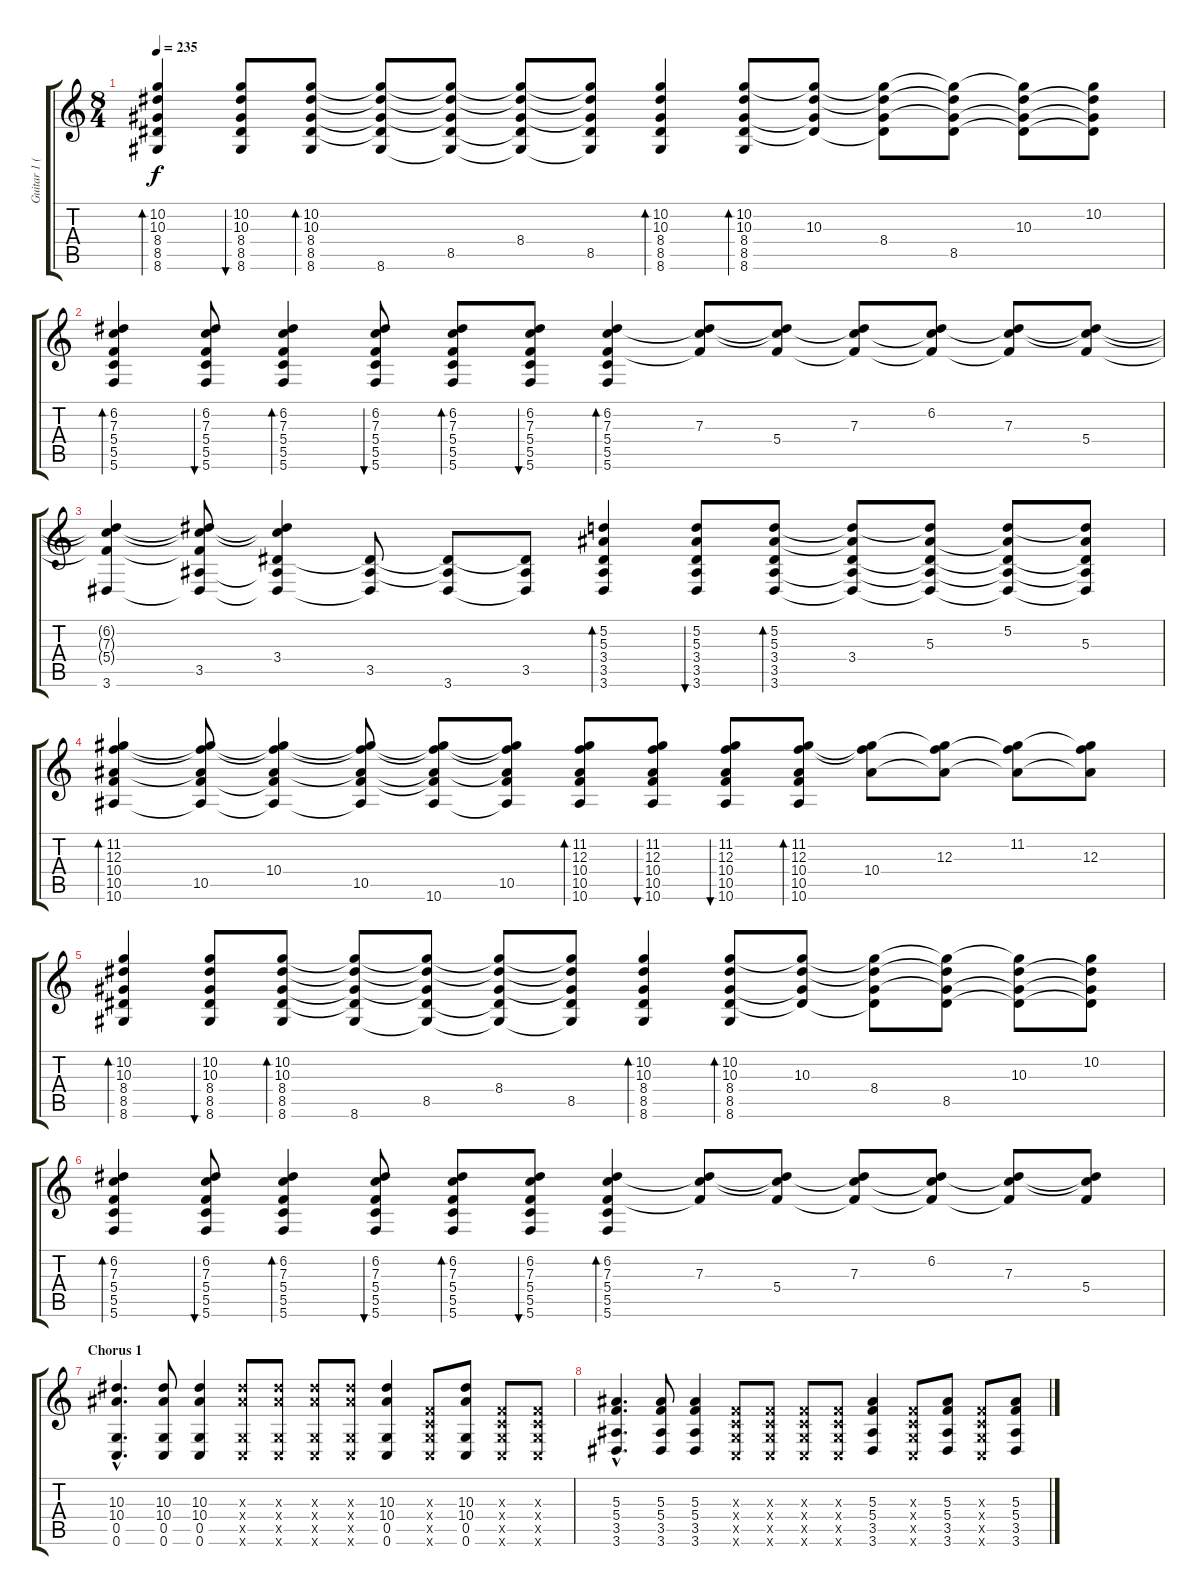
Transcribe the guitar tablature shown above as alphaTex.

\track ("Guitar 1 (Paul)" "Guitar 1 (") {instrument distortionguitar}
\staff {score tabs}
\tuning (D4 A3 F3 C3 G2 C2) {hide}
\ts (8 4)
\tempo 235
\clef g2
\ks c
(10.2 10.3 8.4 8.5 8.6).4{bd 60 dy f} (10.2 10.3 8.4 8.5 8.6).8{bu 60} (10.2 10.3 8.4 8.5 8.6).8{bd 60} (10.2{t} 10.3{t} 8.4{t} 8.5{t} 8.6).8 (10.2{t} 10.3{t} 8.4{t} 8.5 8.6{t}).8 (10.2{t} 10.3{t} 8.4 8.5{t} 8.6{t}).8 (10.2{t} 10.3{t} 8.4{t} 8.5 8.6{t}).8 (10.2 10.3 8.4 8.5 8.6).4{bd 60} (10.2 10.3 8.4 8.5 8.6).8{bd 60} (10.2{t} 10.3 8.4{t} 8.5{t}).8 (10.2{t} 10.3{t} 8.4 8.5{t}).8 (10.2{t} 10.3{t} 8.4{t} 8.5).8 (10.2{t} 10.3 8.4{t} 8.5{t}).8 (10.2 10.3{t} 8.4{t} 8.5{t}).8 |
(6.2 7.3 5.4 5.5 5.6).4{bd 60} (6.2 7.3 5.4 5.5 5.6).8{bu 60} (6.2 7.3 5.4 5.5 5.6).4{bd 60} (6.2 7.3 5.4 5.5 5.6).8{bu 60} (6.2 7.3 5.4 5.5 5.6).8{bd 60} (6.2 7.3 5.4 5.5 5.6).8{bu 60} (6.2 7.3 5.4 5.5 5.6).4{bd 60} (6.2{t} 7.3 5.4{t}).8 (6.2{t} 7.3{t} 5.4).8 (6.2{t} 7.3 5.4{t}).8 (6.2 7.3{t} 5.4{t}).8 (6.2{t} 7.3 5.4{t}).8 (6.2{t} 7.3{t} 5.4).8 |
(6.2{t} 7.3{t} 5.4{t} 3.6).4 (6.2{t} 7.3{t} 5.4{t} 3.5 3.6{t}).8 (6.2{t} 7.3{t} 3.4 3.5{t} 3.6{t}).4 (3.4{t} 3.5 3.6{t}).8 (3.4{t} 3.5{t} 3.6).8 (3.4{t} 3.5 3.6{t}).8 (5.2 5.3 3.4 3.5 3.6).4{bd 60} (5.2 5.3 3.4 3.5 3.6).8{bu 60} (5.2 5.3 3.4 3.5 3.6).8{bd 60} (5.2{t} 5.3{t} 3.4 3.5{t} 3.6{t}).8 (5.2{t} 5.3 3.4{t} 3.5{t} 3.6{t}).8 (5.2 5.3{t} 3.4{t} 3.5{t} 3.6{t}).8 (5.2{t} 5.3 3.4{t} 3.5{t} 3.6{t}).8 |
(11.2 12.3 10.4 10.5 10.6).4{bd 60} (11.2{t} 12.3{t} 10.4{t} 10.5 10.6{t}).8 (11.2{t} 12.3{t} 10.4 10.5{t} 10.6{t}).4 (11.2{t} 12.3{t} 10.4{t} 10.5 10.6{t}).8 (11.2{t} 12.3{t} 10.4{t} 10.5{t} 10.6).8 (11.2{t} 12.3{t} 10.4{t} 10.5 10.6{t}).8 (11.2 12.3 10.4 10.5 10.6).8{bd 60} (11.2 12.3 10.4 10.5 10.6).8{bu 60} (11.2 12.3 10.4 10.5 10.6).8{bu 60} (11.2 12.3 10.4 10.5 10.6).8{bd 60} (11.2{t} 12.3{t} 10.4).8 (11.2{t} 12.3 10.4{t}).8 (11.2 12.3{t} 10.4{t}).8 (11.2{t} 12.3 10.4{t}).8 |
(10.2 10.3 8.4 8.5 8.6).4{bd 60} (10.2 10.3 8.4 8.5 8.6).8{bu 60} (10.2 10.3 8.4 8.5 8.6).8{bd 60} (10.2{t} 10.3{t} 8.4{t} 8.5{t} 8.6).8 (10.2{t} 10.3{t} 8.4{t} 8.5 8.6{t}).8 (10.2{t} 10.3{t} 8.4 8.5{t} 8.6{t}).8 (10.2{t} 10.3{t} 8.4{t} 8.5 8.6{t}).8 (10.2 10.3 8.4 8.5 8.6).4{bd 60} (10.2 10.3 8.4 8.5 8.6).8{bd 60} (10.2{t} 10.3 8.4{t} 8.5{t}).8 (10.2{t} 10.3{t} 8.4 8.5{t}).8 (10.2{t} 10.3{t} 8.4{t} 8.5).8 (10.2{t} 10.3 8.4{t} 8.5{t}).8 (10.2 10.3{t} 8.4{t} 8.5{t}).8 |
(6.2 7.3 5.4 5.5 5.6).4{bd 60} (6.2 7.3 5.4 5.5 5.6).8{bu 60} (6.2 7.3 5.4 5.5 5.6).4{bd 60} (6.2 7.3 5.4 5.5 5.6).8{bu 60} (6.2 7.3 5.4 5.5 5.6).8{bd 60} (6.2 7.3 5.4 5.5 5.6).8{bu 60} (6.2 7.3 5.4 5.5 5.6).4{bd 60} (6.2{t} 7.3 5.4{t}).8 (6.2{t} 7.3{t} 5.4).8 (6.2{t} 7.3 5.4{t}).8 (6.2 7.3{t} 5.4{t}).8 (6.2{t} 7.3 5.4{t}).8 (6.2{t} 7.3{t} 5.4).8 |
\section ("" "Chorus 1")
(10.3{hac} 10.4{hac} 0.5{hac} 0.6{hac}).4{d instrument distortionguitar} (10.3 10.4 0.5 0.6).8 (10.3 10.4 0.5 0.6).4 (10.3{x} 10.4{x} 0.5{x} 0.6{x}).8 (10.3{x} 10.4{x} 0.5{x} 0.6{x}).8 (10.3{x} 10.4{x} 0.5{x} 0.6{x}).8 (10.3{x} 10.4{x} 0.5{x} 0.6{x}).8 (10.3 10.4 0.5 0.6).4 (0.3{x} 0.4{x} 0.5{x} 0.6{x}).8 (10.3 10.4 0.5 0.6).8 (0.3{x} 0.4{x} 0.5{x} 0.6{x}).8 (0.3{x} 0.4{x} 0.5{x} 0.6{x}).8 |
(5.3{hac} 5.4{hac} 3.5{hac} 3.6{hac}).4{d} (5.3 5.4 3.5 3.6).8 (5.3 5.4 3.5 3.6).4 (0.3{x} 0.4{x} 0.5{x} 0.6{x}).8 (0.3{x} 0.4{x} 0.5{x} 0.6{x}).8 (0.3{x} 0.4{x} 0.5{x} 0.6{x}).8 (0.3{x} 0.4{x} 0.5{x} 0.6{x}).8 (5.3 5.4 3.5 3.6).4 (0.3{x} 0.4{x} 0.5{x} 0.6{x}).8 (5.3 5.4 3.5 3.6).8 (0.3{x} 0.4{x} 0.5{x} 0.6{x}).8 (5.3 5.4 3.5 3.6).8
